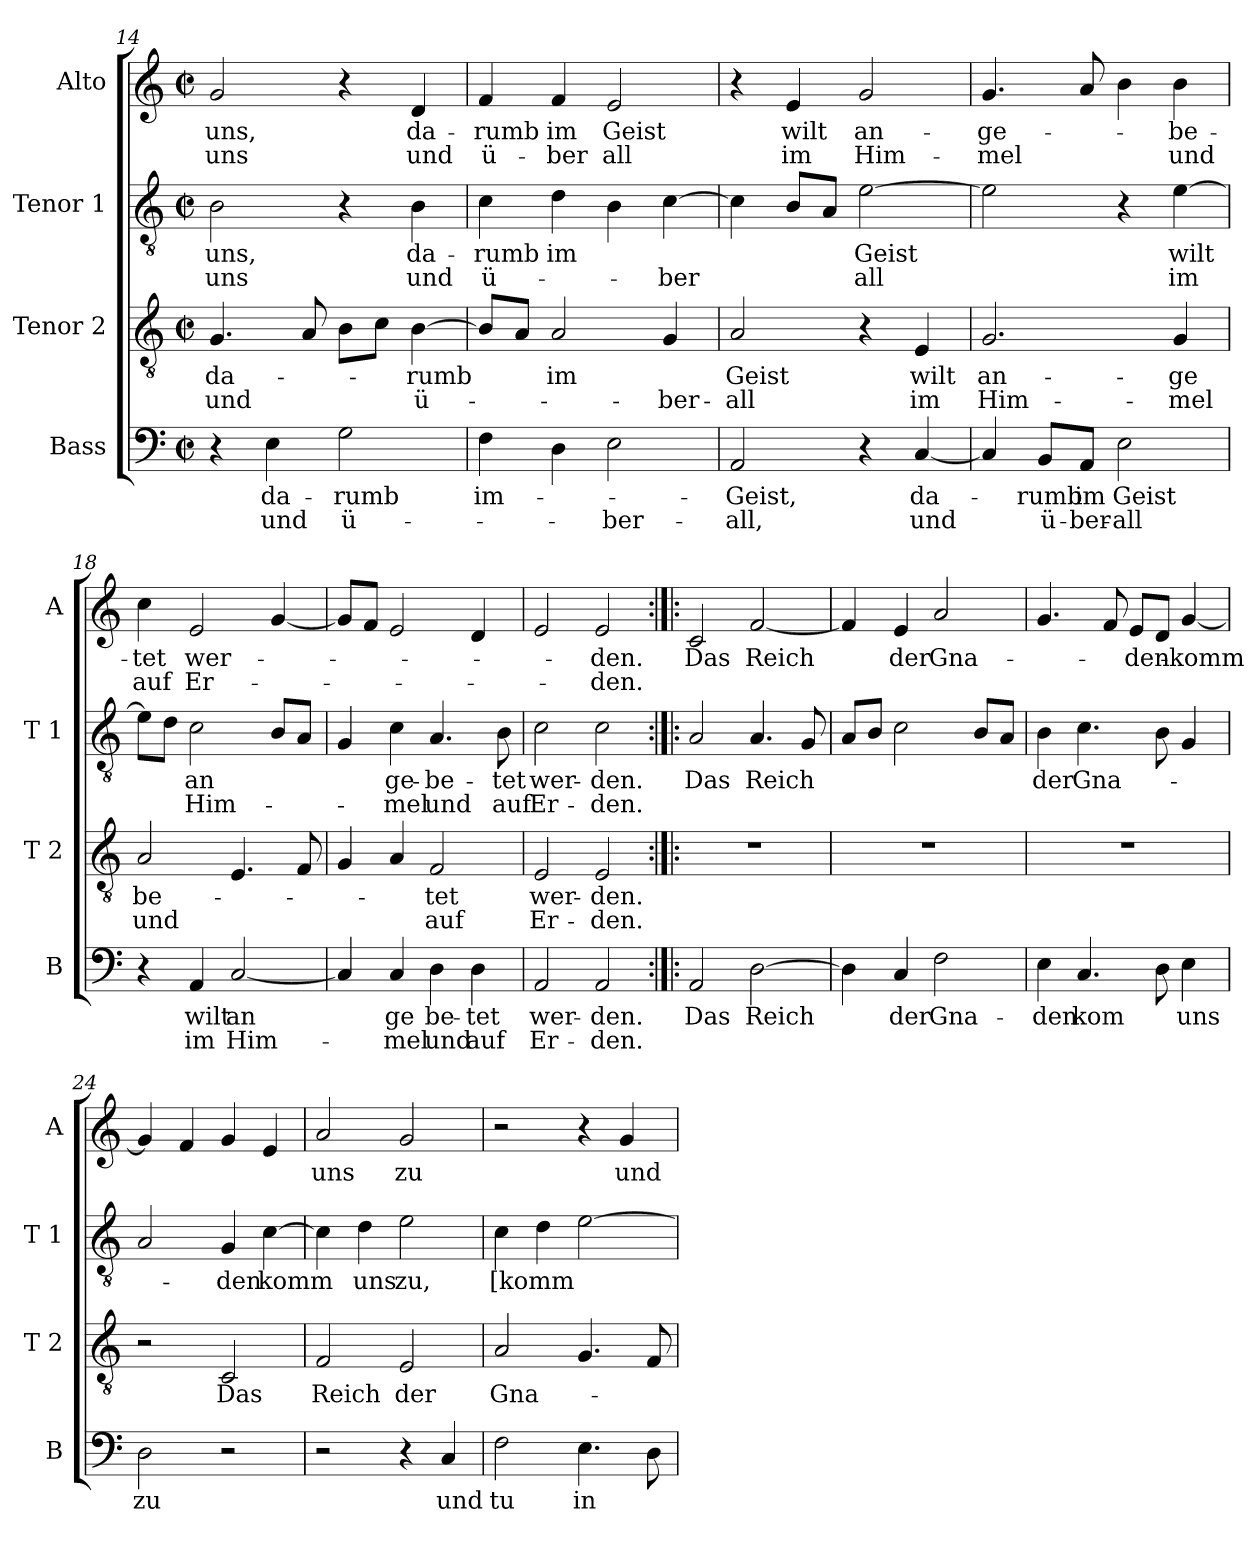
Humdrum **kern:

**kern	**text	**text	**kern	**text	**text	**kern	**text	**text	**kern	**text	**text
*part4	*part4	*part4	*part3	*part3	*part3	*part2	*part2	*part2	*part1	*part1	*part1
*staff4	*staff4	*staff4	*staff3	*staff3	*staff3	*staff2	*staff2	*staff2	*staff1	*staff1	*staff1
*I"Bass	*	*	*I"Tenor 2	*	*	*I"Tenor 1	*	*	*I"Alto	*	*
*I'B	*	*	*I'T 2	*	*	*I'T 1	*	*	*I'A	*	*
!!LO:LB:g=z
*clefF4	*	*	*clefGv2	*	*	*clefGv2	*	*	*clefG2	*	*
*k[]	*	*	*k[]	*	*	*k[]	*	*	*k[]	*	*
*C:	*	*	*C:	*	*	*C:	*	*	*C:	*	*
*M2/2	*	*	*M2/2	*	*	*M2/2	*	*	*M2/2	*	*
*met(c|)	*	*	*met(c|)	*	*	*met(c|)	*	*	*met(c|)	*	*
=14	=14	=14	=14	=14	=14	=14	=14	=14	=14	=14	=14
!	!	!	!	!LO:LY:b	!LO:LY:b	!	!LO:LY:b	!LO:LY:b	!	!LO:LY:b	!LO:LY:b
4r	.	.	4.G/	da-	und	2B\	uns,	uns	2g/	uns,	uns
!	!LO:LY:b	!LO:LY:b	!	!	!	!	!	!	!	!	!
4E\	da-	und	.	.	.	.	.	.	.	.	.
.	.	.	8A/	.	.	.	.	.	.	.	.
!	!LO:LY:b	!LO:LY:b	!	!	!	!	!	!	!	!	!
2G\	-rumb	ü-	8B\L	.	.	4r	.	.	4r	.	.
.	.	.	8c\J	.	.	.	.	.	.	.	.
!	!	!	!	!LO:LY:b	!LO:LY:b	!	!LO:LY:b	!LO:LY:b	!	!LO:LY:b	!LO:LY:b
.	.	.	[4B\	-rumb	ü-	4B\	da-	und	4d/	da-	und
=15	=15	=15	=15	=15	=15	=15	=15	=15	=15	=15	=15
!	!LO:LY:b	!	!	!	!	!	!LO:LY:b	!LO:LY:b	!	!LO:LY:b	!LO:LY:b
4F\	im-	.	8B/L]	.	.	4c\	-rumb	ü-	4f/	-rumb	ü-
.	.	.	8A/J	.	.	.	.	.	.	.	.
!	!	!	!	!LO:LY:b	!	!	!LO:LY:b	!	!	!LO:LY:b	!LO:LY:b
4D\	.	.	2A/	im	.	4d\	im	.	4f/	im	-ber
!	!	!LO:LY:b	!	!	!	!	!	!	!	!LO:LY:b	!LO:LY:b
2E\	.	-ber-	.	.	.	4B\	.	.	2e/	Geist	all
!	!	!	!	!	!LO:LY:b	!	!	!LO:LY:b	!	!	!
.	.	.	4G/	.	-ber-	[4c\	.	-ber	.	.	.
=16	=16	=16	=16	=16	=16	=16	=16	=16	=16	=16	=16
!	!LO:LY:b	!LO:LY:b	!	!LO:LY:b	!LO:LY:b	!	!	!	!	!	!
2AA/	-Geist,	-all,	2A/	Geist	-all	4c\]	.	.	4r	.	.
!	!	!	!	!	!	!	!	!	!	!LO:LY:b	!LO:LY:b
.	.	.	.	.	.	8B/L	.	.	4e/	wilt	im
.	.	.	.	.	.	8A/J	.	.	.	.	.
!	!	!	!	!	!	!	!LO:LY:b	!LO:LY:b	!	!LO:LY:b	!LO:LY:b
4r	.	.	4r	.	.	[2e\	Geist	all	2g/	an-	Him-
!	!LO:LY:b	!LO:LY:b	!	!LO:LY:b	!LO:LY:b	!	!	!	!	!	!
[4C/	da-	und	4E/	wilt	im	.	.	.	.	.	.
=17	=17	=17	=17	=17	=17	=17	=17	=17	=17	=17	=17
!	!	!	!	!LO:LY:b	!LO:LY:b	!	!	!	!	!LO:LY:b	!LO:LY:b
4C/]	.	.	2.G/	an-	Him-	2e\]	.	.	4.g/	-ge-	-mel
!	!LO:LY:b	!LO:LY:b	!	!	!	!	!	!	!	!	!
8BB/L	-rumb	ü-	.	.	.	.	.	.	.	.	.
!	!LO:LY:b	!LO:LY:b	!	!	!	!	!	!	!	!	!
8AA/J	im	-ber-	.	.	.	.	.	.	8a/	.	.
!	!LO:LY:b	!LO:LY:b	!	!	!	!	!	!	!	!	!
2E\	Geist	-all	.	.	.	4r	.	.	4b\	.	.
!	!	!	!	!LO:LY:b	!LO:LY:b	!	!LO:LY:b	!LO:LY:b	!	!LO:LY:b	!LO:LY:b
.	.	.	4G/	-ge	-mel	[4e\	wilt	im	4b\	-be-	und
=18	=18	=18	=18	=18	=18	=18	=18	=18	=18	=18	=18
!	!	!	!	!LO:LY:b	!LO:LY:b	!	!	!	!	!LO:LY:b	!LO:LY:b
4r	.	.	2A/	be-	und	8e\L]	.	.	4cc\	-tet	auf
.	.	.	.	.	.	8d\J	.	.	.	.	.
!	!LO:LY:b	!LO:LY:b	!	!	!	!	!LO:LY:b	!LO:LY:b	!	!LO:LY:b	!LO:LY:b
4AA/	wilt	im	.	.	.	2c\	an	Him-	2e/	wer-	Er-
!	!LO:LY:b	!LO:LY:b	!	!	!	!	!	!	!	!	!
[2C/	an	Him-	4.E/	.	.	.	.	.	.	.	.
.	.	.	.	.	.	8B/L	.	.	[4g/	.	.
.	.	.	8F/	.	.	8A/J	.	.	.	.	.
=19	=19	=19	=19	=19	=19	=19	=19	=19	=19	=19	=19
4C/]	.	.	4G/	.	.	4G/	.	.	8g/L]	.	.
.	.	.	.	.	.	.	.	.	8f/J	.	.
!	!LO:LY:b	!LO:LY:b	!	!	!	!	!LO:LY:b	!LO:LY:b	!	!	!
4C/	ge	-mel	4A/	.	.	4c\	ge-	-mel	2e/	.	.
!	!LO:LY:b	!LO:LY:b	!	!LO:LY:b	!LO:LY:b	!	!LO:LY:b	!LO:LY:b	!	!	!
4D\	be-	und	2F/	-tet	auf	4.A/	-be-	und	.	.	.
!	!LO:LY:b	!LO:LY:b	!	!	!	!	!	!	!	!	!
4D\	-tet	auf	.	.	.	.	.	.	4d/	.	.
!	!	!	!	!	!	!	!LO:LY:b	!LO:LY:b	!	!	!
.	.	.	.	.	.	8B\	-tet	auf	.	.	.
=20	=20	=20	=20	=20	=20	=20	=20	=20	=20	=20	=20
!	!LO:LY:b	!LO:LY:b	!	!LO:LY:b	!LO:LY:b	!	!LO:LY:b	!LO:LY:b	!	!	!
2AA/	wer-	Er-	2E/	wer-	Er-	2c\	wer-	Er-	2e/	.	.
!	!LO:LY:b	!LO:LY:b	!	!LO:LY:b	!LO:LY:b	!	!LO:LY:b	!LO:LY:b	!	!LO:LY:b	!LO:LY:b
2AA/	-den.	-den.	2E/	-den.	-den.	2c\	-den.	-den.	2e/	-den.	-den.
!!LO:PB:g=z
=21:|!|:	=21:|!|:	=21:|!|:	=21:|!|:	=21:|!|:	=21:|!|:	=21:|!|:	=21:|!|:	=21:|!|:	=21:|!|:	=21:|!|:	=21:|!|:
!	!LO:LY:b	!	!	!	!	!	!LO:LY:b	!	!	!LO:LY:b	!
2AA/	Das	.	1r	.	.	2A/	Das	.	2c/	Das	.
!	!LO:LY:b	!	!	!	!	!	!LO:LY:b	!	!	!LO:LY:b	!
[2D\	Reich	.	.	.	.	4.A/	Reich	.	[2f/	Reich	.
.	.	.	.	.	.	8G/	.	.	.	.	.
=22	=22	=22	=22	=22	=22	=22	=22	=22	=22	=22	=22
4D\]	.	.	1r	.	.	8A/L	.	.	4f/]	.	.
.	.	.	.	.	.	8B/J	.	.	.	.	.
!	!LO:LY:b	!	!	!	!	!	!	!	!	!LO:LY:b	!
4C/	der	.	.	.	.	2c\	.	.	4e/	der	.
!	!LO:LY:b	!	!	!	!	!	!	!	!	!LO:LY:b	!
2F\	Gna-	.	.	.	.	.	.	.	2a/	Gna-	.
.	.	.	.	.	.	8B/L	.	.	.	.	.
.	.	.	.	.	.	8A/J	.	.	.	.	.
=23	=23	=23	=23	=23	=23	=23	=23	=23	=23	=23	=23
!	!LO:LY:b	!	!	!	!	!	!LO:LY:b	!	!	!	!
4E\	-den	.	1r	.	.	4B\	der	.	4.g/	.	.
!	!LO:LY:b	!	!	!	!	!	!LO:LY:b	!	!	!	!
4.C/	kom	.	.	.	.	4.c\	Gna-	.	.	.	.
.	.	.	.	.	.	.	.	.	8f/	.	.
!	!	!	!	!	!	!	!	!	!	!LO:LY:b	!
.	.	.	.	.	.	.	.	.	8e/L	-den-	.
8D\	.	.	.	.	.	8B\	.	.	8d/J	.	.
!	!LO:LY:b	!	!	!	!	!	!	!	!	!LO:LY:b	!
4E\	uns	.	.	.	.	4G/	.	.	[4g/	-komm	.
=24	=24	=24	=24	=24	=24	=24	=24	=24	=24	=24	=24
!	!LO:LY:b	!	!	!	!	!	!	!	!	!	!
2D\	zu	.	2r	.	.	2A/	.	.	4g/]	.	.
.	.	.	.	.	.	.	.	.	4f/	.	.
!	!	!	!	!LO:LY:b	!	!	!LO:LY:b	!	!	!	!
2r	.	.	2C/	Das	.	4G/	-den	.	4g/	.	.
!	!	!	!	!	!	!	!LO:LY:b	!	!	!	!
.	.	.	.	.	.	[4c\	komm	.	4e/	.	.
=25	=25	=25	=25	=25	=25	=25	=25	=25	=25	=25	=25
!	!	!	!	!LO:LY:b	!	!	!	!	!	!LO:LY:b	!
2r	.	.	2F/	Reich	.	4c\]	.	.	2a/	uns	.
!	!	!	!	!	!	!	!LO:LY:b	!	!	!	!
.	.	.	.	.	.	4d\	uns	.	.	.	.
!	!	!	!	!LO:LY:b	!	!	!LO:LY:b	!	!	!LO:LY:b	!
4r	.	.	2E/	der	.	2e\	zu,	.	2g/	zu	.
!	!LO:LY:b	!	!	!	!	!	!	!	!	!	!
4C/	und	.	.	.	.	.	.	.	.	.	.
=26	=26	=26	=26	=26	=26	=26	=26	=26	=26	=26	=26
!	!LO:LY:b	!	!	!LO:LY:b	!	!	!LO:LY:b	!	!	!	!
2F\	tu	.	2A/	Gna-	.	4c\	[komm	.	2r	.	.
.	.	.	.	.	.	4d\	.	.	.	.	.
!	!LO:LY:b	!	!	!	!	!	!	!	!	!	!
4.E\	in	.	4.G/	.	.	[2e\	.	.	4r	.	.
!	!	!	!	!	!	!	!	!	!	!LO:LY:b	!
.	.	.	.	.	.	.	.	.	4g/	und	.
8D\	.	.	8F/	.	.	.	.	.	.	.	.
=	=	=	=	=	=	=	=	=	=	=	=
*-	*-	*-	*-	*-	*-	*-	*-	*-	*-	*-	*-
